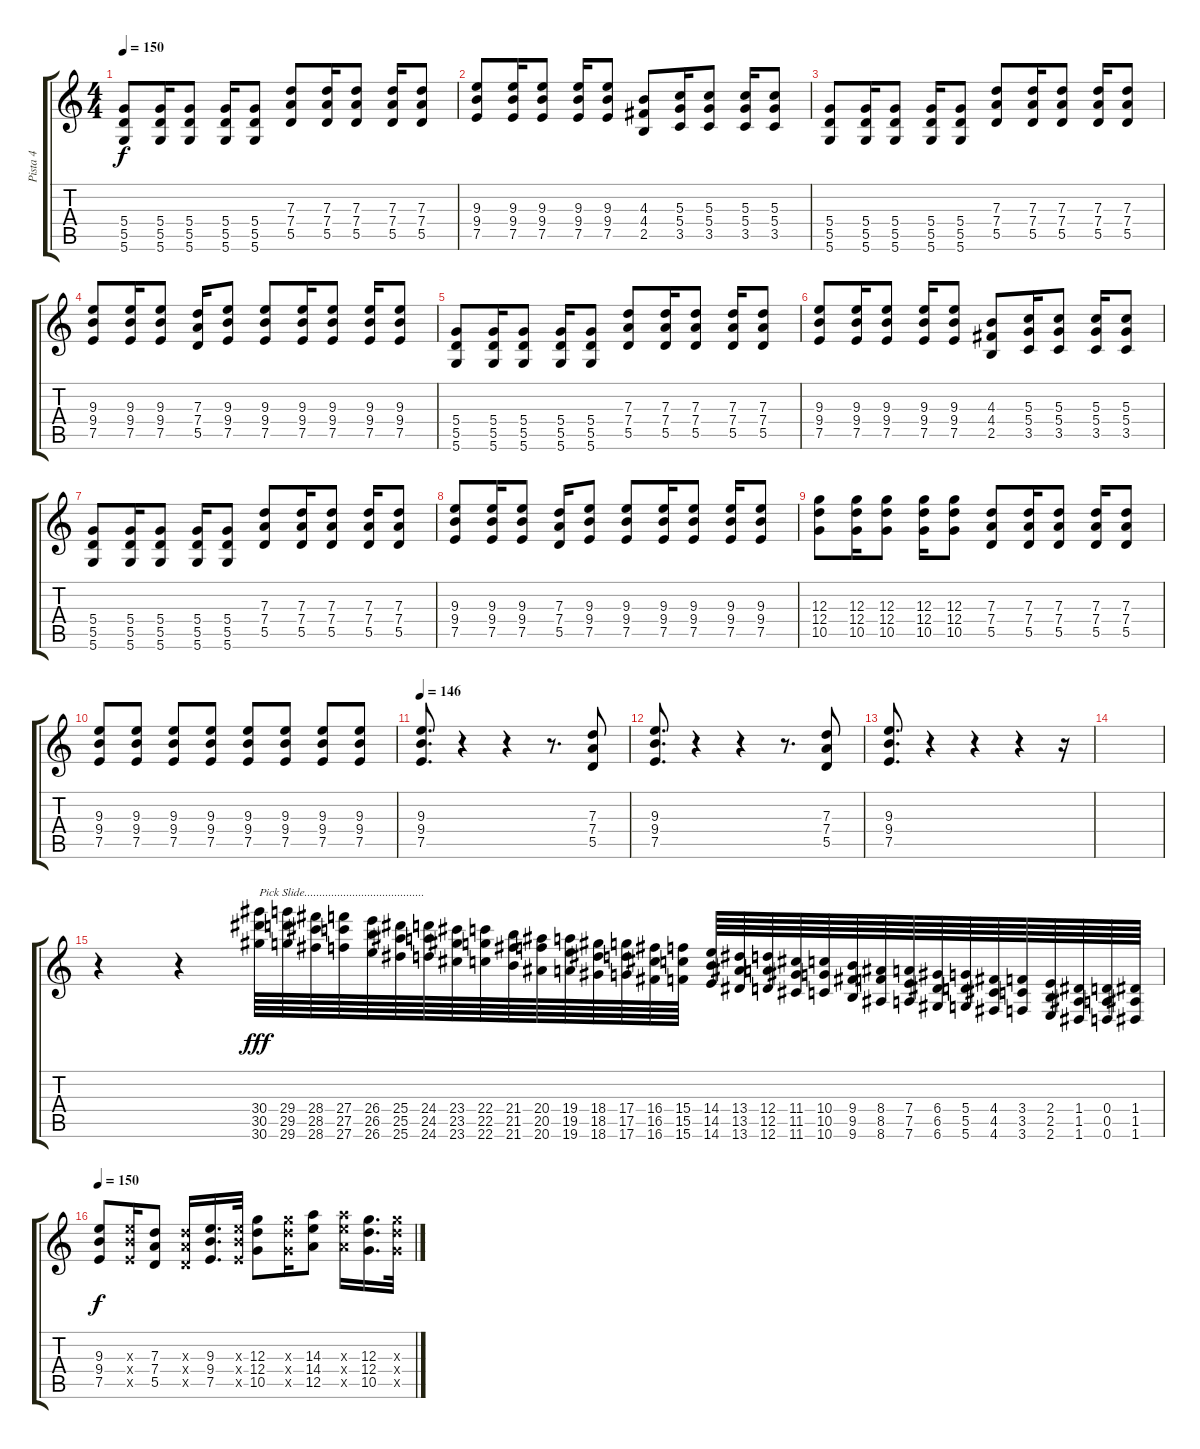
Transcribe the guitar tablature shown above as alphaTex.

\track ("Pista 4" "Pista 4") {instrument distortionguitar}
\staff {score tabs}
\tuning (E4 B3 G3 D3 A2 D2) {hide}
\ts (4 4)
\tempo 150
\clef g2
\ks c
(5.4 5.5 5.6).8{dy f} (5.4 5.5 5.6).16 (5.4 5.5 5.6).8 (5.4 5.5 5.6).16 (5.4 5.5 5.6).8 (7.3 7.4 5.5).8 (7.3 7.4 5.5).16 (7.3 7.4 5.5).8 (7.3 7.4 5.5).16 (7.3 7.4 5.5).8 |
(9.3 9.4 7.5).8 (9.3 9.4 7.5).16 (9.3 9.4 7.5).8 (9.3 9.4 7.5).16 (9.3 9.4 7.5).8 (4.3 4.4 2.5).8 (5.3 5.4 3.5).16 (5.3 5.4 3.5).8 (5.3 5.4 3.5).16 (5.3 5.4 3.5).8 |
(5.4 5.5 5.6).8 (5.4 5.5 5.6).16 (5.4 5.5 5.6).8 (5.4 5.5 5.6).16 (5.4 5.5 5.6).8 (7.3 7.4 5.5).8 (7.3 7.4 5.5).16 (7.3 7.4 5.5).8 (7.3 7.4 5.5).16 (7.3 7.4 5.5).8 |
(9.3 9.4 7.5).8 (9.3 9.4 7.5).16 (9.3 9.4 7.5).8 (7.3 7.4 5.5).16 (9.3 9.4 7.5).8 (9.3 9.4 7.5).8 (9.3 9.4 7.5).16 (9.3 9.4 7.5).8 (9.3 9.4 7.5).16 (9.3 9.4 7.5).8 |
(5.4 5.5 5.6).8 (5.4 5.5 5.6).16 (5.4 5.5 5.6).8 (5.4 5.5 5.6).16 (5.4 5.5 5.6).8 (7.3 7.4 5.5).8 (7.3 7.4 5.5).16 (7.3 7.4 5.5).8 (7.3 7.4 5.5).16 (7.3 7.4 5.5).8 |
(9.3 9.4 7.5).8 (9.3 9.4 7.5).16 (9.3 9.4 7.5).8 (9.3 9.4 7.5).16 (9.3 9.4 7.5).8 (4.3 4.4 2.5).8 (5.3 5.4 3.5).16 (5.3 5.4 3.5).8 (5.3 5.4 3.5).16 (5.3 5.4 3.5).8 |
(5.4 5.5 5.6).8 (5.4 5.5 5.6).16 (5.4 5.5 5.6).8 (5.4 5.5 5.6).16 (5.4 5.5 5.6).8 (7.3 7.4 5.5).8 (7.3 7.4 5.5).16 (7.3 7.4 5.5).8 (7.3 7.4 5.5).16 (7.3 7.4 5.5).8 |
(9.3 9.4 7.5).8 (9.3 9.4 7.5).16 (9.3 9.4 7.5).8 (7.3 7.4 5.5).16 (9.3 9.4 7.5).8 (9.3 9.4 7.5).8 (9.3 9.4 7.5).16 (9.3 9.4 7.5).8 (9.3 9.4 7.5).16 (9.3 9.4 7.5).8 |
(12.3 12.4 10.5).8 (12.3 12.4 10.5).16 (12.3 12.4 10.5).8 (12.3 12.4 10.5).16 (12.3 12.4 10.5).8 (7.3 7.4 5.5).8 (7.3 7.4 5.5).16 (7.3 7.4 5.5).8 (7.3 7.4 5.5).16 (7.3 7.4 5.5).8 |
(9.3 9.4 7.5).8 (9.3 9.4 7.5).8 (9.3 9.4 7.5).8 (9.3 9.4 7.5).8 (9.3 9.4 7.5).8 (9.3 9.4 7.5).8 (9.3 9.4 7.5).8 (9.3 9.4 7.5).8 |
\tempo 146
(9.3 9.4 7.5).8{d} r.4 r.4 r.8{d} (7.3 7.4 5.5).8 |
(9.3 9.4 7.5).8{d} r.4 r.4 r.8{d} (7.3 7.4 5.5).8 |
(9.3 9.4 7.5).8{d} r.4 r.4 r.4 r.16 |
|
r.4 r.4 (30.4 30.5 30.6).64{txt "Pick Slide........................................" dy fff} (29.4 29.5 29.6).64 (28.4 28.5 28.6).64 (27.4 27.5 27.6).64 (26.4 26.5 26.6).64 (25.4 25.5 25.6).64 (24.4 24.5 24.6).64 (23.4 23.5 23.6).64 (22.4 22.5 22.6).64 (21.4 21.5 21.6).64 (20.4 20.5 20.6).64 (19.4 19.5 19.6).64 (18.4 18.5 18.6).64 (17.4 17.5 17.6).64 (16.4 16.5 16.6).64 (15.4 15.5 15.6).64 (14.4 14.5 14.6).64 (13.4 13.5 13.6).64 (12.4 12.5 12.6).64 (11.4 11.5 11.6).64 (10.4 10.5 10.6).64 (9.4 9.5 9.6).64 (8.4 8.5 8.6).64 (7.4 7.5 7.6).64 (6.4 6.5 6.6).64 (5.4 5.5 5.6).64 (4.4 4.5 4.6).64 (3.4 3.5 3.6).64 (2.4 2.5 2.6).64 (1.4 1.5 1.6).64 (0.4 0.5 0.6).64 (1.4 1.5 1.6).64 |
\tempo 150
(9.3 9.4 7.5).8{dy f} (9.3{x} 9.4{x} 7.5{x}).16 (7.3 7.4 5.5).8 (7.3{x} 7.4{x} 5.5{x}).16 (9.3 9.4 7.5).16{d} (9.3{x} 9.4{x} 7.5{x}).32 (12.3 12.4 10.5).8 (12.3{x} 12.4{x} 10.5{x}).16 (14.3 14.4 12.5).8 (14.3{x} 14.4{x} 12.5{x}).16 (12.3 12.4 10.5).16{d} (12.3{x} 12.4{x} 10.5{x}).32
